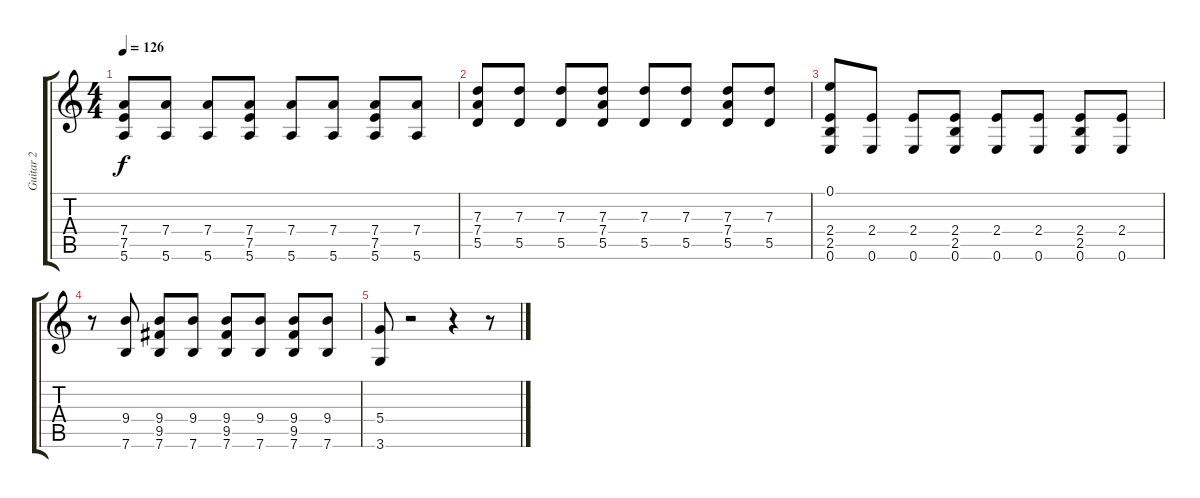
\track ("Guitar 2 " "Guitar 2 ") {instrument distortionguitar}
\staff {score tabs}
\tuning (E4 B3 G3 D3 A2 E2) {hide}
\ts (4 4)
\tempo 126
\clef g2
\ks c
(7.4 7.5 5.6).8{dy f} (7.4 5.6).8 (7.4 5.6).8 (7.4 7.5 5.6).8 (7.4 5.6).8 (7.4 5.6).8 (7.4 7.5 5.6).8 (7.4 5.6).8 |
(7.3 7.4 5.5).8 (7.3 5.5).8 (7.3 5.5).8 (7.3 7.4 5.5).8 (7.3 5.5).8 (7.3 5.5).8 (7.3 7.4 5.5).8 (7.3 5.5).8 |
(0.1 2.4 2.5 0.6).8 (2.4 0.6).8 (2.4 0.6).8 (2.4 2.5 0.6).8 (2.4 0.6).8 (2.4 0.6).8 (2.4 2.5 0.6).8 (2.4 0.6).8 |
r.8 (9.4 7.6).8 (9.4 9.5 7.6).8 (9.4 7.6).8 (9.4 9.5 7.6).8 (9.4 7.6).8 (9.4 9.5 7.6).8 (9.4 7.6).8 |
(5.4 3.6).8 r.2 r.4 r.8
